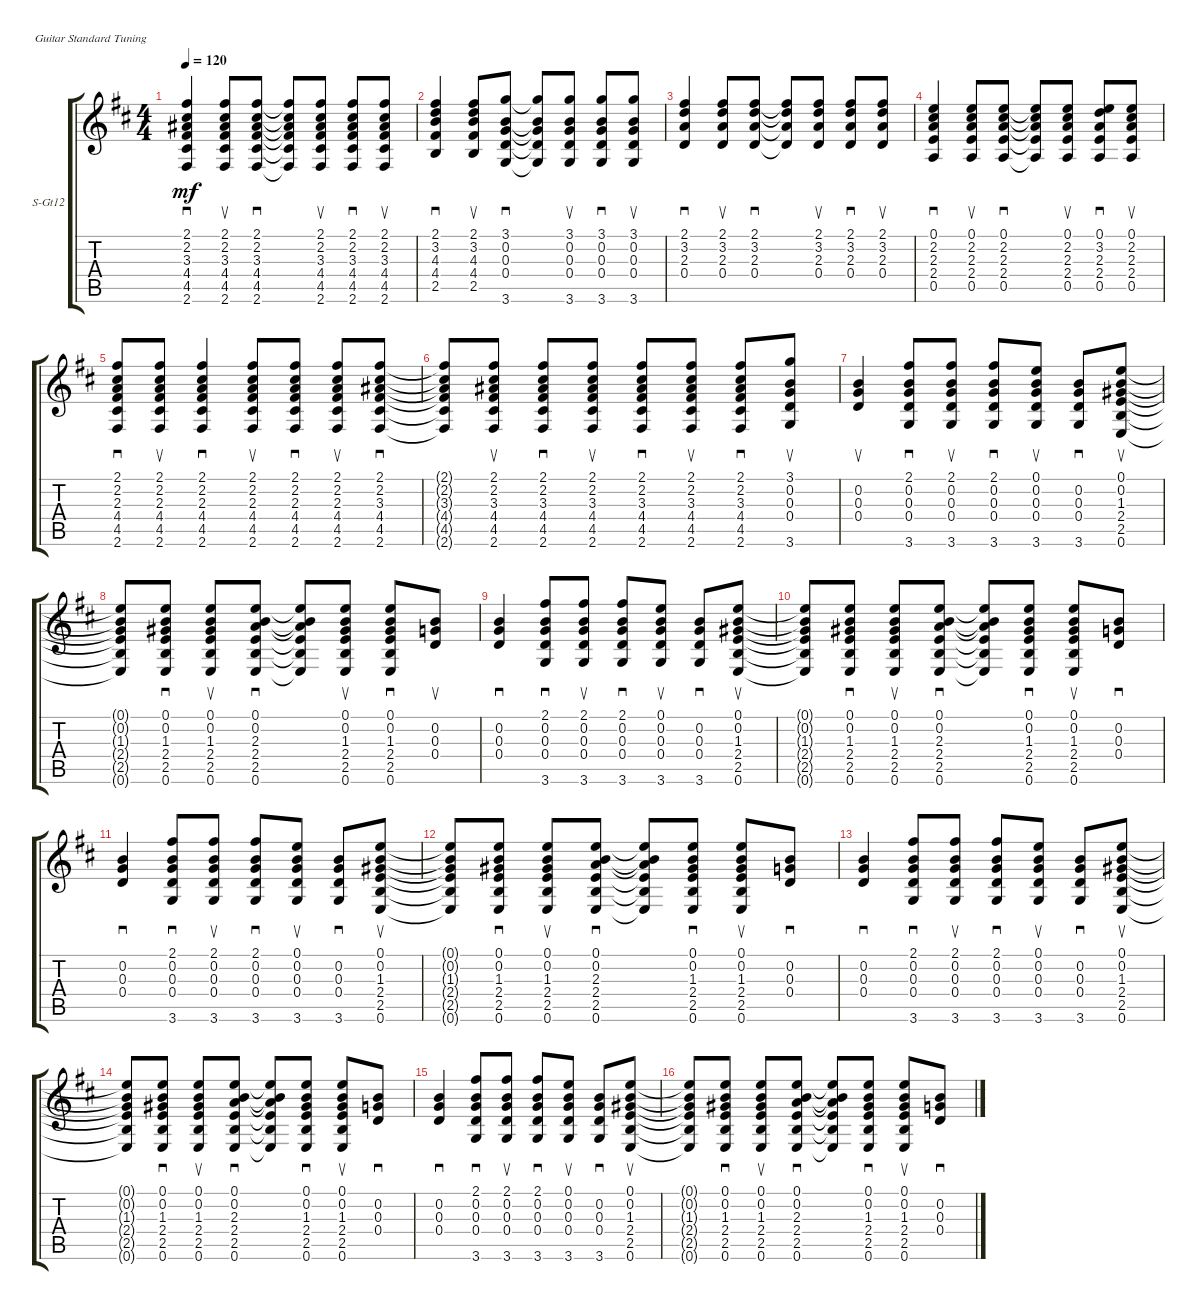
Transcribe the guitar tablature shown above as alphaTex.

\defaultSystemsLayout 4
\bracketExtendMode groupsimilarinstruments
\firstSystemTrackNameOrientation horizontal
\otherSystemsTrackNameOrientation horizontal
\track ("12 St. Steel Guitar" "S-Gt12") {instrument acousticguitarsteel}
\staff {score tabs}
\tuning (E4 B3 G3 D3 A2 E2)
\ts (4 4)
\tempo 120
\clef g2
\ks d
(2.6 4.5 4.4 3.3 2.2 2.1).4{sd dy mf} (2.1 2.2 3.3 4.4 4.5 2.6).8{su} (2.6 4.5 4.4 3.3 2.2 2.1).8{sd} (2.1{t} 2.2{t} 3.3{t} 4.4{t} 4.5{t} 2.6{t}).8 (2.6 4.5 4.4 3.3 2.2 2.1).8{su} (2.6 4.5 4.4 3.3 2.2 2.1).8{sd} (2.6 4.5 4.4 3.3 2.2 2.1).8{su} |
(2.1 3.2 4.3 4.4 2.5).4{sd} (2.5 4.4 4.3 3.2 2.1).8{su} (3.1 0.2 0.3 0.4 3.6).8{sd} (3.6{t} 0.4{t} 0.3{t} 0.2{t} 3.1{t}).8 (3.1 0.2 0.3 0.4 3.6).8{su} (3.1 0.2 0.3 0.4 3.6).8{sd} (3.1 0.2 0.3 0.4 3.6).8{su} |
(0.4 2.3 3.2 2.1).4{sd} (2.1 3.2 2.3 0.4).8{su} (2.1 3.2 2.3 0.4).8{sd} (2.1{t} 3.2{t} 2.3{t} 0.4{t}).8 (2.1 3.2 2.3 0.4).8{su} (2.1 3.2 2.3 0.4).8{sd} (2.1 3.2 2.3 0.4).8{su} |
(0.1 2.2 2.3 2.4 0.5).4{sd} (0.5 2.4 2.3 2.2 0.1).8{su} (0.1 2.2 2.3 2.4 0.5).8{sd} (0.1{t} 0.5{t} 2.4{t} 2.2{t} 2.3{t}).8 (0.1 2.2 2.3 2.4 0.5).8{su} (0.5 2.4 2.3 3.2 0.1).8{sd} (0.1 2.2 2.3 2.4 0.5).8{su} |
(2.6 4.5 4.4 2.3 2.2 2.1).8{sd} (2.1 2.2 2.3 4.4 4.5 2.6).8{su} (2.6 4.5 4.4 2.3 2.2 2.1).4{sd} (2.1 2.2 2.3 4.4 4.5 2.6).8{su} (2.6 4.5 4.4 2.3 2.2 2.1).8{sd} (2.6 4.5 4.4 2.3 2.2 2.1).8{su} (2.6 4.5 4.4 3.3 2.2 2.1).8{sd} |
(2.6{t} 4.5{t} 4.4{t} 3.3{t} 2.2{t} 2.1{t}).8 (2.1 2.2 3.3 4.4 4.5 2.6).8{su} (2.6 4.5 4.4 3.3 2.2 2.1).8{sd} (2.1 2.2 3.3 4.4 4.5 2.6).8{su} (2.6 4.5 4.4 3.3 2.2 2.1).8{sd} (2.6 4.5 4.4 3.3 2.2 2.1).8{su} (2.6 4.5 4.4 3.3 2.2 2.1).8{sd} (3.6 0.4 0.3 0.2 3.1).8{su} |
(0.2 0.3 0.4).4{su} (3.6 0.4 0.3 0.2 2.1).8{sd} (2.1 0.2 0.3 0.4 3.6).8{su} (2.1 0.4 0.3 0.2 3.6).8{sd} (0.1 3.6 0.4 0.3 0.2).8{su} (0.2 0.3 0.4 3.6).8{sd} (0.6 2.5 2.4 1.3 0.2 0.1).8{su} |
(0.1{t} 0.2{t} 1.3{t} 2.4{t} 2.5{t} 0.6{t}).8 (0.6 2.5 2.4 1.3 0.2 0.1).8{sd} (0.6 2.5 2.4 1.3 0.2 0.1).8{su} (0.6 2.5 2.4 2.3 0.2 0.1).8{sd} (0.1{t} 2.3{t} 0.2{t} 2.4{t} 2.5{t} 0.6{t}).8 (0.1 0.6 2.5 2.4 1.3 0.2).8{su} (0.1 0.2 1.3 2.4 2.5 0.6).8{sd} (0.4 0.3 0.2).8{su} |
(0.2 0.3 0.4).4{sd} (2.1 0.2 0.3 0.4 3.6).8{sd} (3.6 0.4 0.3 0.2 2.1).8{su} (2.1 0.2 0.3 0.4 3.6).8{sd} (3.6 0.4 0.3 0.2 0.1).8{su} (0.2 0.3 0.4 3.6).8{sd} (0.6 2.5 2.4 1.3 0.2 0.1).8{su} |
(0.1{t} 0.2{t} 1.3{t} 2.4{t} 2.5{t} 0.6{t}).8 (0.6 0.1 0.2 1.3 2.4 2.5).8{sd} (0.6 0.1 0.2 1.3 2.4 2.5).8{su} (0.6 2.5 2.4 2.3 0.2 0.1).8{sd} (0.6{t} 2.5{t} 2.4{t} 2.3{t} 0.2{t} 0.1{t}).8 (0.1 0.2 1.3 2.4 2.5 0.6).8{sd} (0.6 2.5 2.4 1.3 0.2 0.1).8{su} (0.2 0.3 0.4).8{sd} |
(0.2 0.3 0.4).4{sd} (2.1 0.2 0.3 0.4 3.6).8{sd} (3.6 0.4 0.3 0.2 2.1).8{su} (2.1 0.2 0.3 0.4 3.6).8{sd} (3.6 0.4 0.3 0.2 0.1).8{su} (0.2 0.3 0.4 3.6).8{sd} (0.6 2.5 2.4 1.3 0.2 0.1).8{su} |
(0.1{t} 0.2{t} 1.3{t} 2.4{t} 2.5{t} 0.6{t}).8 (0.6 0.1 0.2 1.3 2.4 2.5).8{sd} (0.6 0.1 0.2 1.3 2.4 2.5).8{su} (0.6 2.5 2.4 2.3 0.2 0.1).8{sd} (0.6{t} 2.5{t} 2.4{t} 2.3{t} 0.2{t} 0.1{t}).8 (0.1 0.2 1.3 2.4 2.5 0.6).8{sd} (0.6 2.5 2.4 1.3 0.2 0.1).8{su} (0.2 0.3 0.4).8{sd} |
(0.2 0.3 0.4).4{sd} (2.1 0.2 0.3 0.4 3.6).8{sd} (3.6 0.4 0.3 0.2 2.1).8{su} (2.1 0.2 0.3 0.4 3.6).8{sd} (3.6 0.4 0.3 0.2 0.1).8{su} (0.2 0.3 0.4 3.6).8{sd} (0.6 2.5 2.4 1.3 0.2 0.1).8{su} |
(0.1{t} 0.2{t} 1.3{t} 2.4{t} 2.5{t} 0.6{t}).8 (0.6 0.1 0.2 1.3 2.4 2.5).8{sd} (0.6 0.1 0.2 1.3 2.4 2.5).8{su} (0.6 2.5 2.4 2.3 0.2 0.1).8{sd} (0.6{t} 2.5{t} 2.4{t} 2.3{t} 0.2{t} 0.1{t}).8 (0.1 0.2 1.3 2.4 2.5 0.6).8{sd} (0.6 2.5 2.4 1.3 0.2 0.1).8{su} (0.2 0.3 0.4).8{sd} |
(0.2 0.3 0.4).4{sd} (2.1 0.2 0.3 0.4 3.6).8{sd} (3.6 0.4 0.3 0.2 2.1).8{su} (2.1 0.2 0.3 0.4 3.6).8{sd} (3.6 0.4 0.3 0.2 0.1).8{su} (0.2 0.3 0.4 3.6).8{sd} (0.6 2.5 2.4 1.3 0.2 0.1).8{su} |
(0.1{t} 0.2{t} 1.3{t} 2.4{t} 2.5{t} 0.6{t}).8 (0.6 0.1 0.2 1.3 2.4 2.5).8{sd} (0.6 0.1 0.2 1.3 2.4 2.5).8{su} (0.6 2.5 2.4 2.3 0.2 0.1).8{sd} (0.6{t} 2.5{t} 2.4{t} 2.3{t} 0.2{t} 0.1{t}).8 (0.1 0.2 1.3 2.4 2.5 0.6).8{sd} (0.6 2.5 2.4 1.3 0.2 0.1).8{su} (0.2 0.3 0.4).8{sd}
